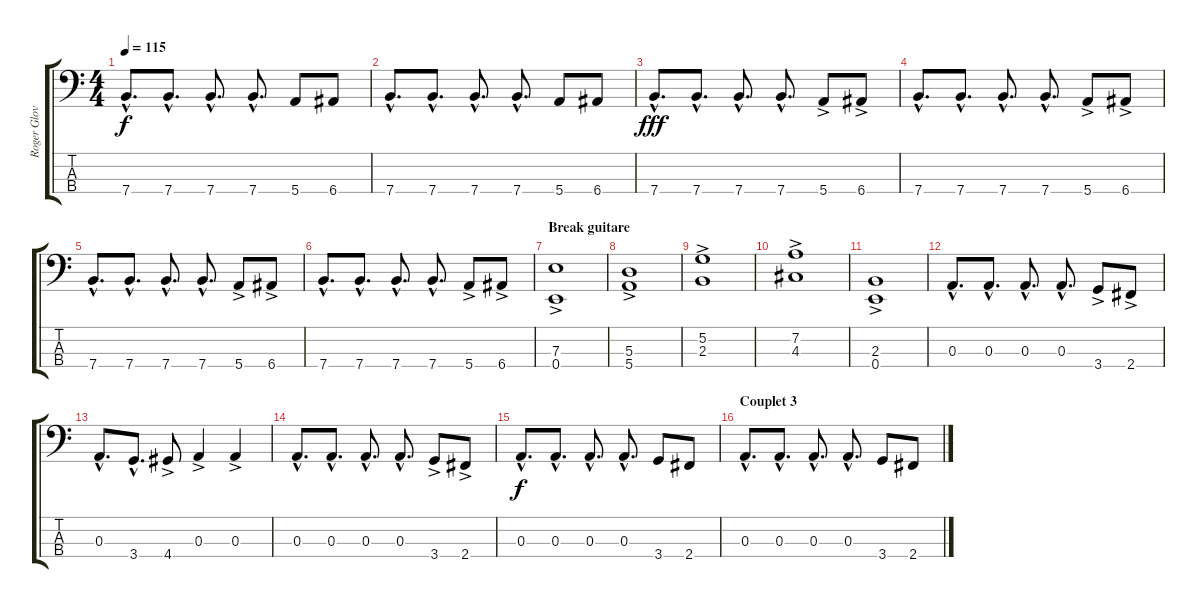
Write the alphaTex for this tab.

\track ("Roger Glover" "Roger Glov") {instrument electricbasspick}
\staff {score tabs}
\tuning (G2 D2 A1 E1) {hide}
\ts (4 4)
\tempo 115
\clef f4
\ks c
7.4{hac}.8{d dy f} 7.4{hac}.8{d} 7.4{hac}.8{d} 7.4{hac}.8{d} 5.4.8 6.4.8 |
7.4{hac}.8{d} 7.4{hac}.8{d} 7.4{hac}.8{d} 7.4{hac}.8{d} 5.4.8 6.4.8 |
7.4{hac}.8{d dy fff} 7.4{hac}.8{d} 7.4{hac}.8{d} 7.4{hac}.8{d} 5.4{ac}.8 6.4{ac}.8 |
7.4{hac}.8{d} 7.4{hac}.8{d} 7.4{hac}.8{d} 7.4{hac}.8{d} 5.4{ac}.8 6.4{ac}.8 |
7.4{hac}.8{d} 7.4{hac}.8{d} 7.4{hac}.8{d} 7.4{hac}.8{d} 5.4{ac}.8 6.4{ac}.8 |
7.4{hac}.8{d} 7.4{hac}.8{d} 7.4{hac}.8{d} 7.4{hac}.8{d} 5.4{ac}.8 6.4{ac}.8 |
\section ("" "Break guitare")
(7.3{ac} 0.4{ac}).1 |
(5.3{ac} 5.4{ac}).1 |
(5.2{ac} 2.3{ac}).1 |
(7.2{ac} 4.3{ac}).1 |
(2.3{ac} 0.4{ac}).1 |
0.3{hac}.8{d} 0.3{hac}.8{d} 0.3{hac}.8{d} 0.3{hac}.8{d} 3.4{ac}.8 2.4{ac}.8 |
0.3{hac}.8{d} 3.4{hac}.8{d} 4.4{ac}.8 0.3{ac}.4 0.3{ac}.4 |
0.3{hac}.8{d} 0.3{hac}.8{d} 0.3{hac}.8{d} 0.3{hac}.8{d} 3.4{ac}.8 2.4{ac}.8 |
0.3{hac}.8{d dy f} 0.3{hac}.8{d} 0.3{hac}.8{d} 0.3{hac}.8{d} 3.4.8 2.4.8 |
\section ("" "Couplet 3")
0.3{hac}.8{d} 0.3{hac}.8{d} 0.3{hac}.8{d} 0.3{hac}.8{d} 3.4.8 2.4.8
